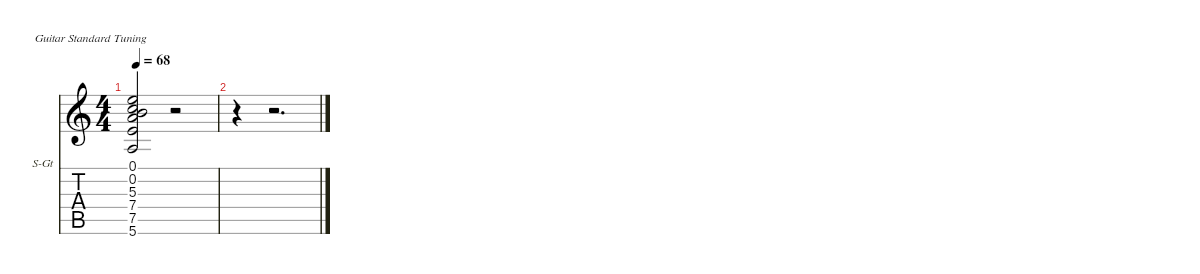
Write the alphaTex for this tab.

\hideDynamics
\bracketExtendMode nobrackets
\firstSystemTrackNameOrientation horizontal
\otherSystemsTrackNameOrientation horizontal
\track ("Organ" "S-Gt") {instrument drawbarorgan}
\staff {score tabs}
\tuning (E4 B3 G3 D3 A2 E2)
\displaytranspose 12
\ts (4 4)
\tempo 68
\clef g2
\ks c
(0.1{t} 0.2{t} 5.3{t} 7.4{t} 7.5{t} 5.6{t}).2{dy f} r.2 |
r.4 r.2{d}
